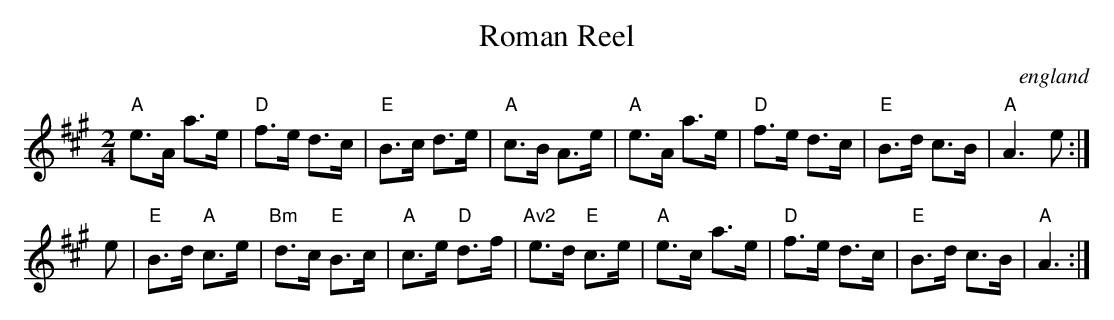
X:1
T:Roman Reel
O:england
M:2/4
L:1/4
K:A
"A"e3/4A/4 a3/4e/4|"D"f3/4e/4 d3/4c/4|"E"B3/4c/4 d3/4e/4|"A"c3/4B/4 A3/4e/4|\
"A"e3/4A/4 a3/4e/4|"D"f3/4e/4 d3/4c/4|"E"B3/4d/4 c3/4B/4|"A"A3/2e/2:|
e/2|"E"B3/4d/4 "A"c3/4e/4|"Bm"d3/4c/4 "E"B3/4c/4|"A"c3/4e/4 "D"d3/4f/4|\
"Av2"e3/4d/4 "E"c3/4e/4|"A"e3/4c/4 a3/4e/4|"D"f3/4e/4 d3/4c/4|"E"B3/4d/4 c3/4B/4|"A"A3/2:|
